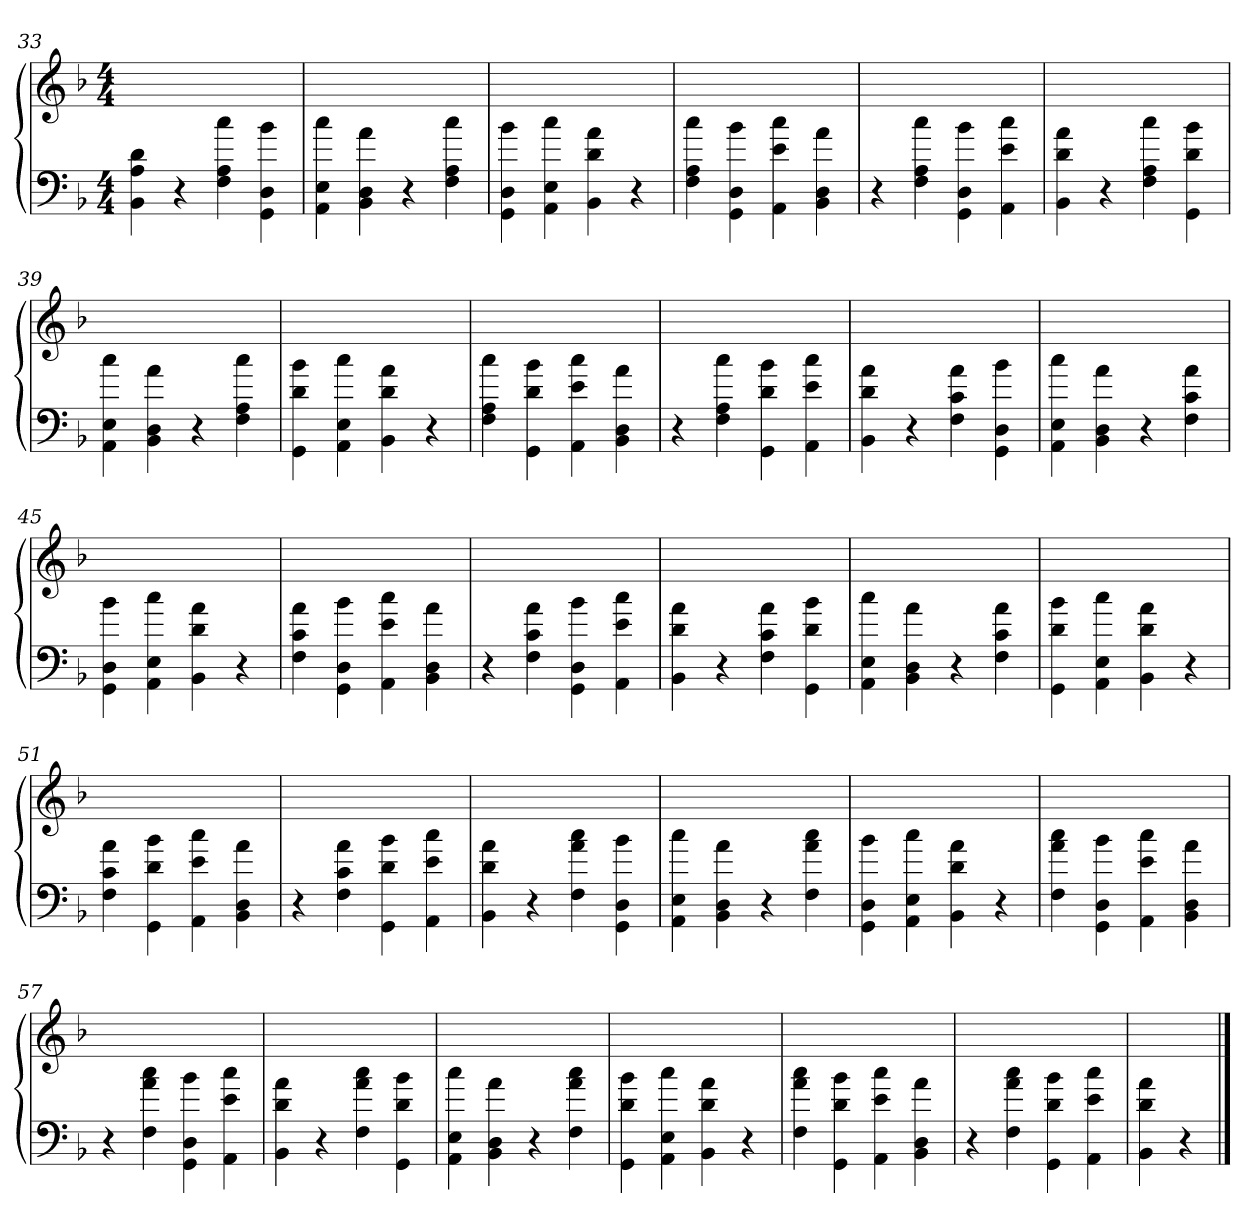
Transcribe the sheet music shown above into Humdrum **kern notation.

**kern	**kern
*part2	*part1
*staff2	*staff1
*clefF4	*clefG2
*k[b-]	*k[b-]
*F:	*F:
*M4/4	*M4/4
=33	=33
4BB- 4A 4d	1ryy
4r	.
4F 4A 4cc	.
4GG 4D 4b-	.
=34	=34
4AA 4E 4cc	1ryy
4BB- 4D 4a	.
4r	.
4F 4A 4cc	.
=35	=35
4GG 4D 4b-	1ryy
4AA 4E 4cc	.
4BB- 4d 4a	.
4r	.
=36	=36
4F 4A 4cc	1ryy
4GG 4D 4b-	.
4AA 4e 4cc	.
4BB- 4D 4a	.
=37	=37
4r	1ryy
4F 4A 4cc	.
4GG 4D 4b-	.
4AA 4e 4cc	.
=38	=38
4BB- 4d 4a	1ryy
4r	.
4F 4A 4cc	.
4GG 4d 4b-	.
=39	=39
4AA 4E 4cc	1ryy
4BB- 4D 4a	.
4r	.
4F 4A 4cc	.
=40	=40
4GG 4d 4b-	1ryy
4AA 4E 4cc	.
4BB- 4d 4a	.
4r	.
=41	=41
4F 4A 4cc	1ryy
4GG 4d 4b-	.
4AA 4e 4cc	.
4BB- 4D 4a	.
=42	=42
4r	1ryy
4F 4A 4cc	.
4GG 4d 4b-	.
4AA 4e 4cc	.
=43	=43
4BB- 4d 4a	1ryy
4r	.
4F 4c 4a	.
4GG 4D 4b-	.
=44	=44
4AA 4E 4cc	1ryy
4BB- 4D 4a	.
4r	.
4F 4c 4a	.
=45	=45
4GG 4D 4b-	1ryy
4AA 4E 4cc	.
4BB- 4d 4a	.
4r	.
=46	=46
4F 4c 4a	1ryy
4GG 4D 4b-	.
4AA 4e 4cc	.
4BB- 4D 4a	.
=47	=47
4r	1ryy
4F 4c 4a	.
4GG 4D 4b-	.
4AA 4e 4cc	.
=48	=48
4BB- 4d 4a	1ryy
4r	.
4F 4c 4a	.
4GG 4d 4b-	.
=49	=49
4AA 4E 4cc	1ryy
4BB- 4D 4a	.
4r	.
4F 4c 4a	.
=50	=50
4GG 4d 4b-	1ryy
4AA 4E 4cc	.
4BB- 4d 4a	.
4r	.
=51	=51
4F 4c 4a	1ryy
4GG 4d 4b-	.
4AA 4e 4cc	.
4BB- 4D 4a	.
=52	=52
4r	1ryy
4F 4c 4a	.
4GG 4d 4b-	.
4AA 4e 4cc	.
=53	=53
4BB- 4d 4a	1ryy
4r	.
4F 4a 4cc	.
4GG 4D 4b-	.
=54	=54
4AA 4E 4cc	1ryy
4BB- 4D 4a	.
4r	.
4F 4a 4cc	.
=55	=55
4GG 4D 4b-	1ryy
4AA 4E 4cc	.
4BB- 4d 4a	.
4r	.
=56	=56
4F 4a 4cc	1ryy
4GG 4D 4b-	.
4AA 4e 4cc	.
4BB- 4D 4a	.
=57	=57
4r	1ryy
4F 4a 4cc	.
4GG 4D 4b-	.
4AA 4e 4cc	.
=58	=58
4BB- 4d 4a	1ryy
4r	.
4F 4a 4cc	.
4GG 4d 4b-	.
=59	=59
4AA 4E 4cc	1ryy
4BB- 4D 4a	.
4r	.
4F 4a 4cc	.
=60	=60
4GG 4d 4b-	1ryy
4AA 4E 4cc	.
4BB- 4d 4a	.
4r	.
=61	=61
4F 4a 4cc	1ryy
4GG 4d 4b-	.
4AA 4e 4cc	.
4BB- 4D 4a	.
=62	=62
4r	1ryy
4F 4a 4cc	.
4GG 4d 4b-	.
4AA 4e 4cc	.
=63	=63
4BB- 4d 4a	2ryy
4r	.
==	==
*-	*-
